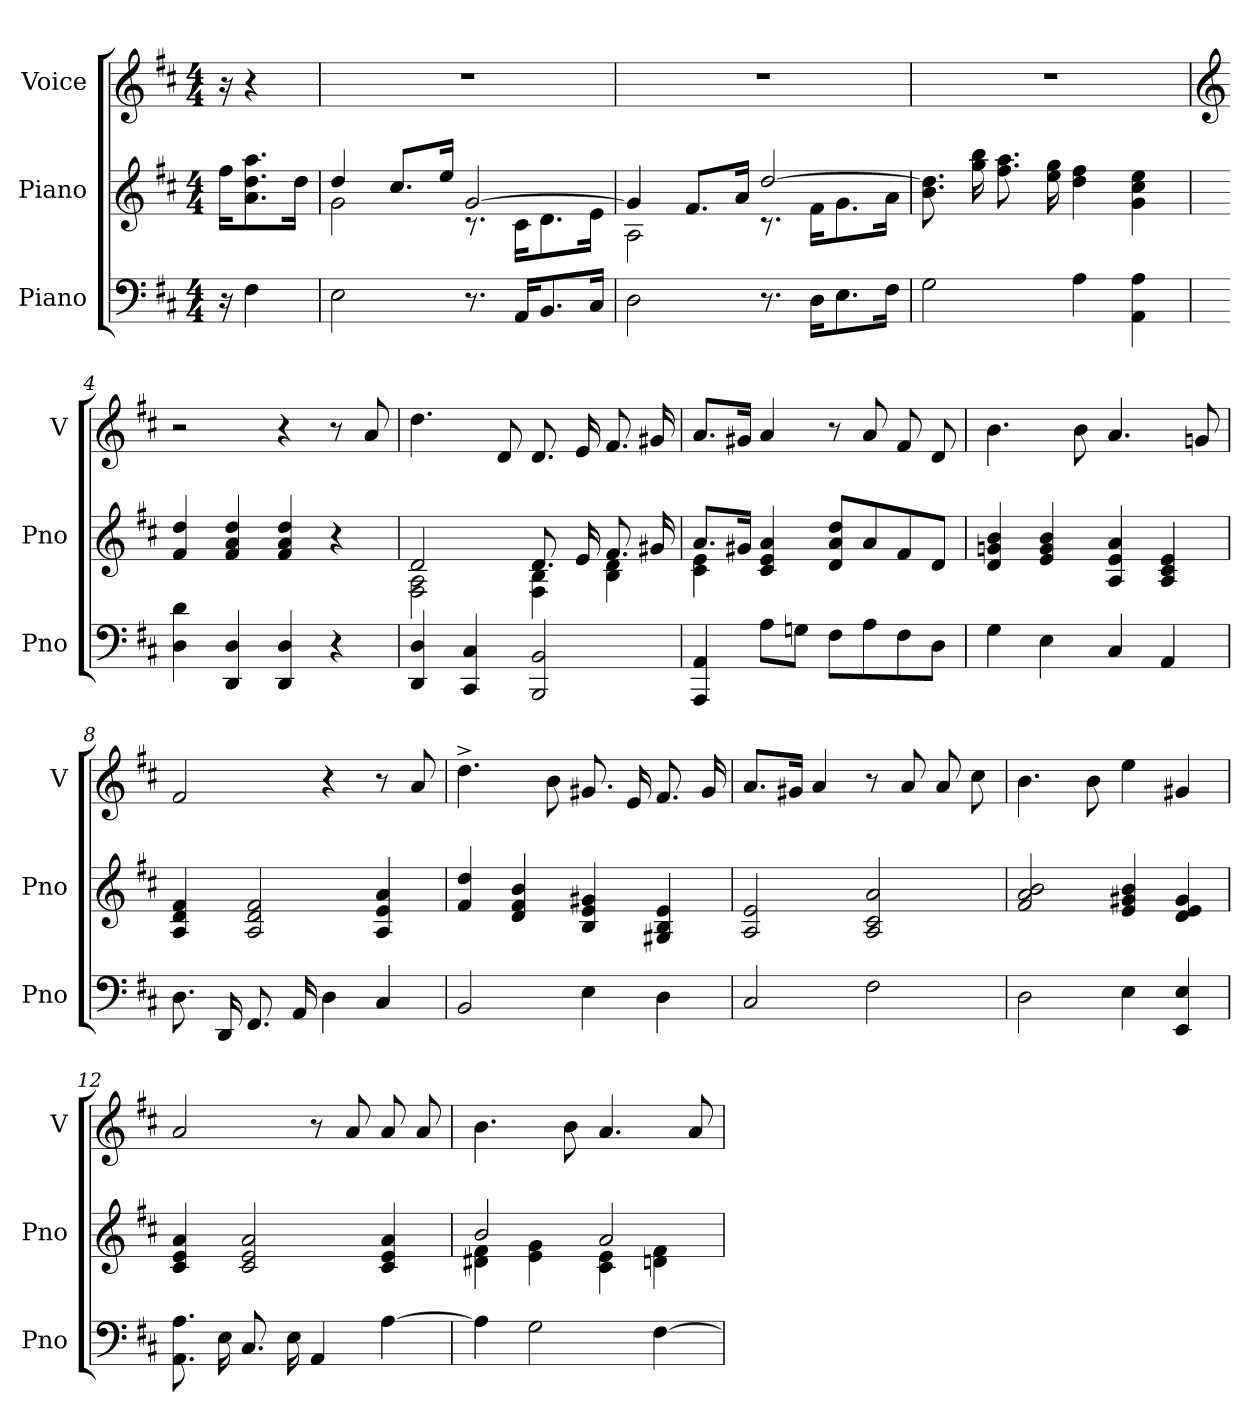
**kern	**kern	**kern
*part3	*part2	*part1
*staff3	*staff2	*staff1
*I"Piano	*I"Piano	*I"Voice
*I'Pno	*I'Pno	*I'V
*clefF4	*clefG2	*clefG2
*k[f#c#]	*k[f#c#]	*k[f#c#]
*M4/4	*M4/4	*M4/4
*MM110	*MM110	*MM110
=	=	=
16r	16ff#\KL	16r
4F#\	8.a\ 8.dd\ 8.aa\	4r
.	16dd\Jk	.
=1	=1	=1
*	*^	*
2E\	4dd/	2g\	1r
.	8.cc#/L	.	.
.	16ee/Jk	.	.
8.r	[2g/	8.r	.
16AA/KL	.	16c#\KL	.
8.BB/	.	8.d\	.
16C#/Jk	.	16e\Jk	.
=2	=2	=2	=2
2D\	4g/]	2A\	1r
.	8.f#/L	.	.
.	16a/Jk	.	.
8.r	[2dd/	8.r	.
16D\KL	.	16f#\KL	.
8.E\	.	8.g\	.
16F#\Jk	.	16a\Jk	.
*	*v	*v	*
=3	=3	=3
2G\	8.b\ 8.dd\]	1r
.	16gg\ 16bb\	.
.	8.ff#\ 8.aa\	.
.	16ee\ 16gg\	.
4A\	4dd\ 4ff#\	.
4AA\ 4A\	4g\ 4cc#\ 4ee\	.
=4	=4	=4
*	*	*clefG2
4D\ 4d\	4f#/ 4dd/	2r
4DD/ 4D/	4f#/ 4a/ 4dd/	.
4DD/ 4D/	4f#/ 4a/ 4dd/	4r
4r	4r	8r
.	.	8a/
!!LO:LB:g=z
=5	=5	=5
*	*^	*
4DD/ 4D/	2d/	2F#\ 2A\	4.dd\
4CC#/ 4C#/	.	.	.
.	.	.	8d/
2BBB/ 2BB/	8.d/	4F#\ 4B\	8.d/
.	16e/	.	16e/
.	8.f#/	4B\ 4d\	8.f#/
.	16g#X/	.	16g#X/
=6	=6	=6	=6
4AAA/ 4AA/	8.a/L	4c#\ 4e\	8.a/L
.	16g#X/Jk	.	16g#X/Jk
8A\L	4c#/ 4e/ 4a/	2.ryy	4a/
8Gn\J	.	.	.
8F#\L	8d/ 8a/ 8dd/L	.	8r
8A\	8a/	.	8a/
8F#\	8f#/	.	8f#/
8D\J	8d/J	.	8d/
*	*v	*v	*
=7	=7	=7
4G\	4d/ 4gn/ 4b/	4.b\
4E\	4e/ 4g/ 4b/	.
.	.	8b\
4C#/	4A/ 4e/ 4a/	4.a/
4AA/	4A/ 4c#/ 4e/	.
.	.	8gn/
=8	=8	=8
8.D\	4A/ 4d/ 4f#/	2f#/
16DD/	.	.
8.FF#/	2A/ 2d/ 2f#/	.
16AA/	.	.
4D\	.	4r
4C#/	4A/ 4e/ 4a/	8r
.	.	8a/
!!LO:LB:g=z
=9	=9	=9
2BB/	4f#/ 4dd/	4.dd^\
.	4d/ 4f#/ 4b/	.
.	.	8b\
4E\	4B/ 4e/ 4g#X/	8.g#X/
.	.	16e/
4D\	4G#X/ 4B/ 4e/	8.f#/
.	.	16g#/
=10	=10	=10
2C#/	2A/ 2e/	8.a/L
.	.	16g#X/Jk
.	.	4a/
2F#\	2A/ 2c#/ 2a/	8r
.	.	8a/
.	.	8a/
.	.	8cc#\
=11	=11	=11
2D\	2f#/ 2a/ 2b/	4.b\
.	.	8b\
4E\	4e/ 4g#X/ 4b/	4ee\
4EE/ 4E/	4d/ 4e/ 4g#/	4g#X/
=12	=12	=12
8.AA\ 8.A\	4c#/ 4e/ 4a/	2a/
16E\	.	.
8.C#/	2c#/ 2e/ 2a/	.
16E\	.	.
4AA/	.	8r
.	.	8a/
[4A\	4c#/ 4e/ 4a/	8a/
.	.	8a/
!!LO:LB:g=z
=13	=13	=13
*	*^	*
4A\]	2b/	4d#X\ 4f#\	4.b\
2G\	.	4e\ 4g\	.
.	.	.	8b\
.	2a/	4c#\ 4e\	4.a/
[4F#\	.	4dn\ 4f#\	.
.	.	.	8a/
*	*v	*v	*
=	=	=
*-	*-	*-
